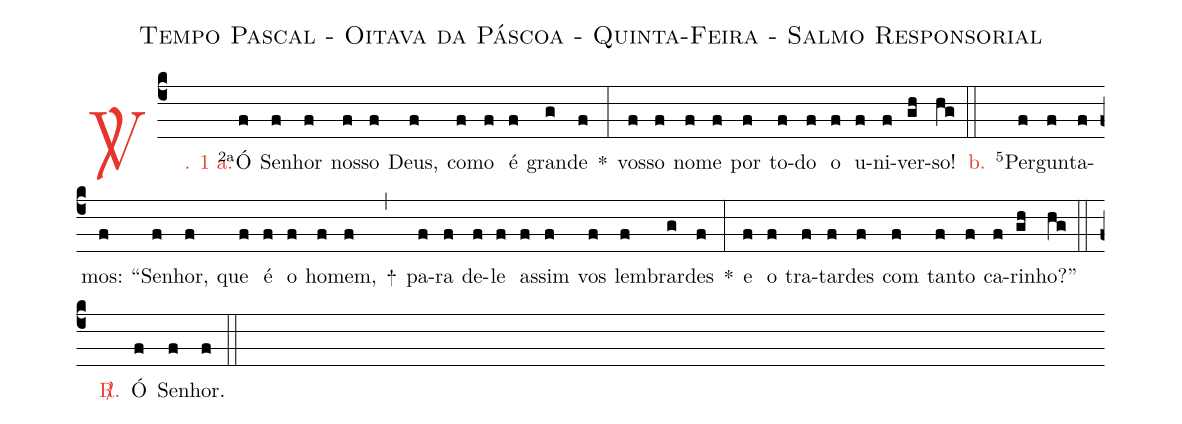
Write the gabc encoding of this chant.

name: Tempo Pascal - Oitava da Páscoa - Quinta-Feira - Salmo Responsorial;
%%
(c4)

<c><sp>V/</sp>. 1 a.</c>() <v>\VSup{2a}</v>Ó(f) Se(f)nhor(f) nos(f)so(f) Deus,(f) co(f)mo(f) é(f) gra(g)nde(f) *(:)
vos(f)so(f) no(f)me(f) por(f) to(f)do(f) o(f) u(f)ni(f)ver(gh)so!(hg)

(::)

<nlba><c>b.</c>() <v>\VSup{5}</v>Per</nlba>(f)gun(f)ta(f)mos:(f) ``Se(f)nhor,(f) que(f) é(f) o(f) ho(f)mem,(f) +(,)
pa(f)ra(f) de(f)le(f) as(f)sim(f) vos(f) lem(f)brar(g)des(f) *(:)
e(f) o(f) tra(f)tar(f)des(f) com(f) tan(f)to(f) ca(f)ri(gh)nho?''(hg)

(::)

<nlba><c><sp>R/</sp>.</c>() Ó</nlba>(f) Se(f)nhor.(f)

(::)
